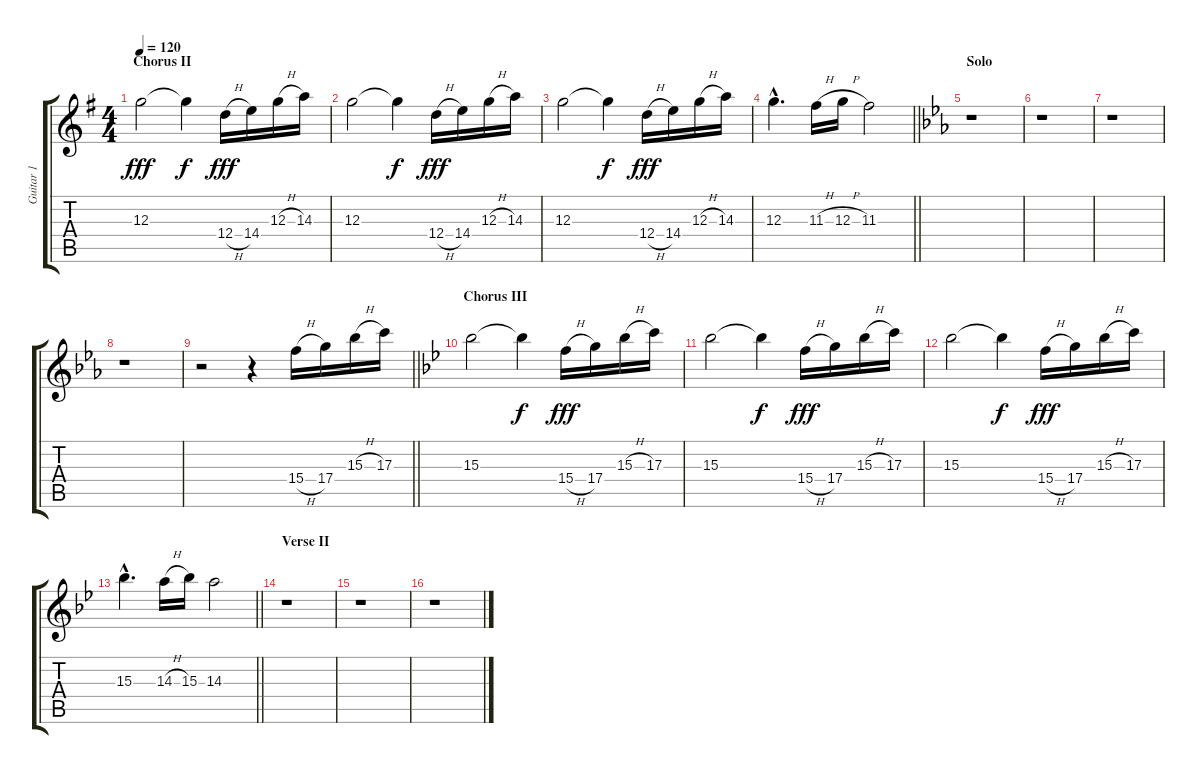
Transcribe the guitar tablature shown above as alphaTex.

\track ("Guitar 1" "Guitar 1") {instrument distortionguitar}
\staff {score tabs}
\tuning (E4 B3 G3 D3 A2 E2) {hide}
\ts (4 4)
\section ("" "Chorus II")
\tempo 120
\clef g2
\ks g
12.3.2{dy fff} 12.3{t}.4{dy f} 12.4{h}.16{dy fff} 14.4.16 12.3{h}.16 14.3.16 |
12.3.2 12.3{t}.4{dy f} 12.4{h}.16{dy fff} 14.4.16 12.3{h}.16 14.3.16 |
12.3.2 12.3{t}.4{dy f} 12.4{h}.16{dy fff} 14.4.16 12.3{h}.16 14.3.16 |
\barLineRight lightlight
12.3{hac}.4{d} 11.3{h}.16 12.3{h}.16 11.3.2 |
\section ("" "Solo")
\ks eb
r.1 |
r.1 |
r.1 |
r.1 |
\barLineRight lightlight
r.2 r.4 15.4{h}.16 17.4.16 15.3{h}.16 17.3.16 |
\section ("" "Chorus III")
\ks bb
15.3.2 15.3{t}.4{dy f} 15.4{h}.16{dy fff} 17.4.16 15.3{h}.16 17.3.16 |
15.3.2 15.3{t}.4{dy f} 15.4{h}.16{dy fff} 17.4.16 15.3{h}.16 17.3.16 |
15.3.2 15.3{t}.4{dy f} 15.4{h}.16{dy fff} 17.4.16 15.3{h}.16 17.3.16 |
\barLineRight lightlight
15.3{hac}.4{d} 14.3{h}.16 15.3.16 14.3.2 |
\section ("" "Verse II")
r.1 |
r.1 |
r.1
